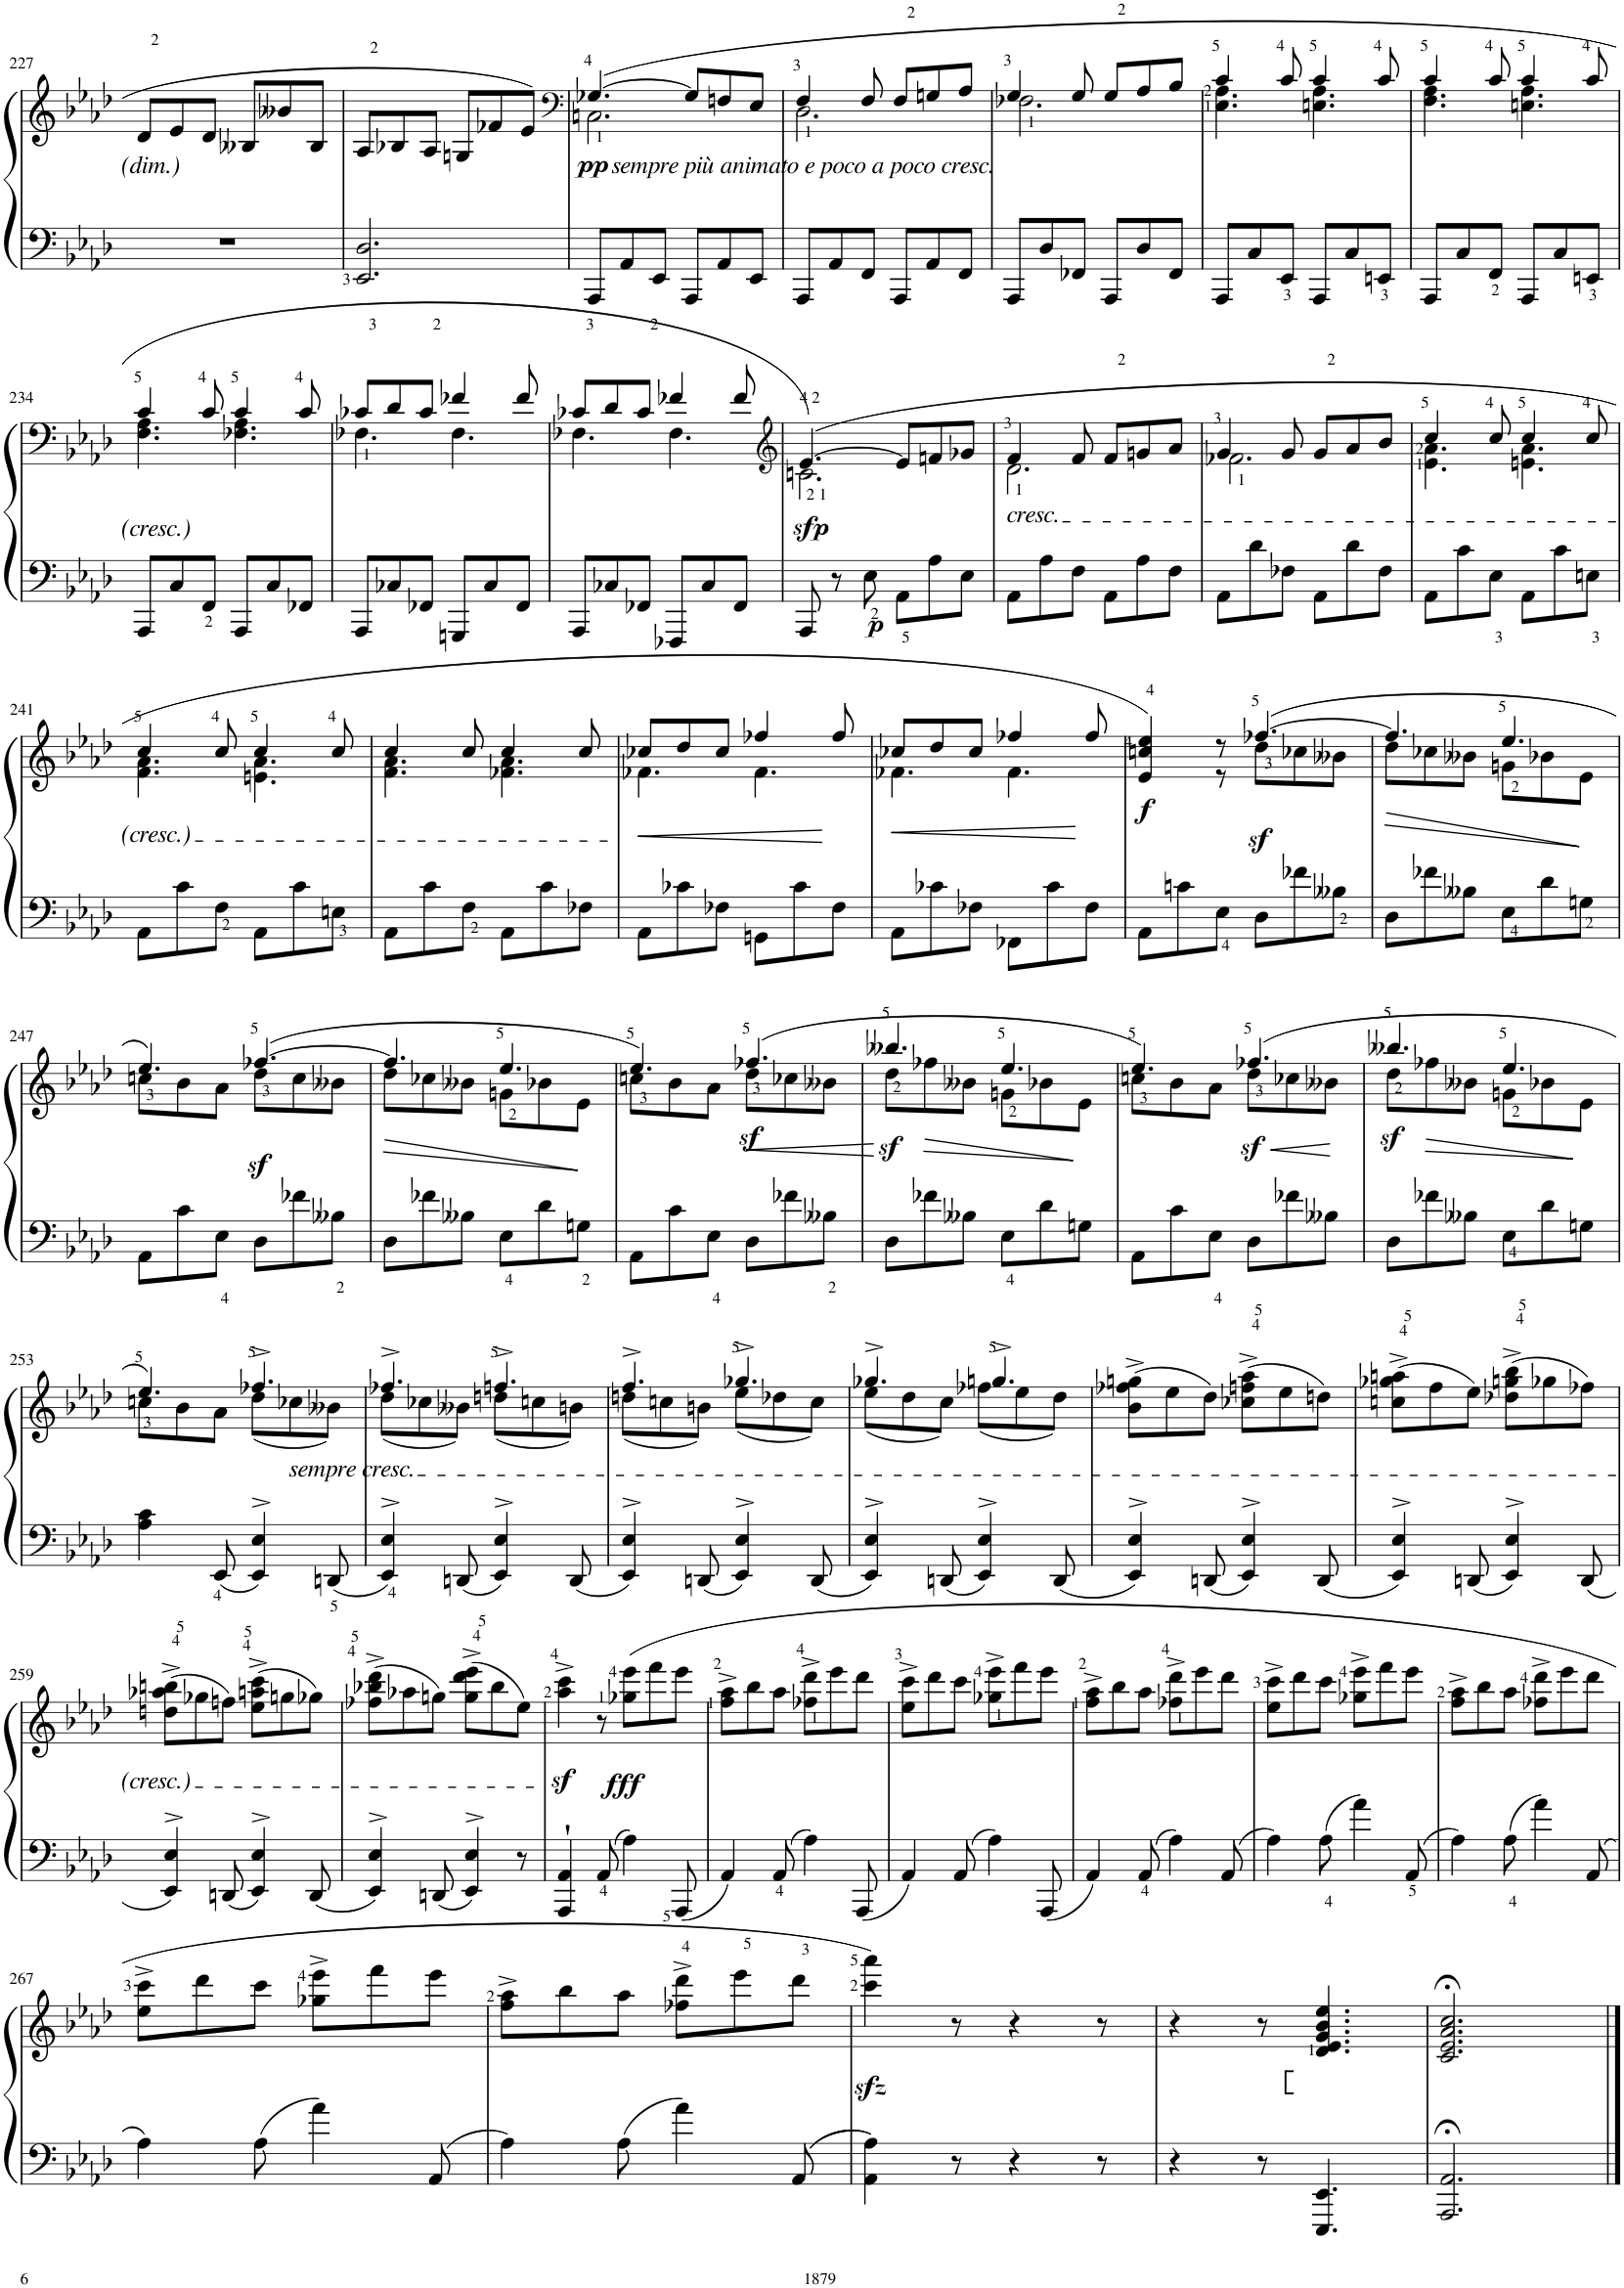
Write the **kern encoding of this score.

**kern	**kern	**dynam
*part1	*part1	*part1
*staff2	*staff1	*staff1/2
*I"Piano	*	*
*I'Pno.	*	*
!!LO:PB:g=z
*clefF4	*clefG2	*
*k[b-e-a-d-]	*k[b-e-a-d-]	*
*M6/8	*M6/8	*
=227	=227	=227
2.r	8d-/L	.
.	8e-/	.
.	8d-/J	.
.	8B--X/L	.
.	8b--X/	.
.	8B--/J	.
=228	=228	=228
2.EE-/ 2.D-/	8A-/L	.
.	8B-X/	.
.	8A-/J	.
.	8Gn/L	.
.	8f-X/	.
.	8e-/J	.
=229	=229	=229
*	*clefF4	*
*	*^	*
!	!LO:TX:b:i:t=sempre più animato e poco a poco cresc.	!	!
!	!	!	!LO:DY:b
8AAA-/L	([4.G-X/	2.Cn\	pp
8AA-/	.	.	.
8EE-/J	.	.	.
8AAA-/L	8G-/L]	.	.
8AA-/	8Fn/	.	.
8EE-/J	8E-/J	.	.
=230	=230	=230	=230
8AAA-/L	4F/	2.D-\	.
8AA-/	.	.	.
8FF/J	8F/	.	.
8AAA-/L	8F/L	.	.
8AA-/	8Gn/	.	.
8FF/J	8A-/J	.	.
=231	=231	=231	=231
8AAA-/L	4G/	2.F-X\	.
8D-/	.	.	.
8FF-X/J	8G/	.	.
8AAA-/L	8G/L	.	.
8D-/	8A-/	.	.
8FF-/J	8B-/J	.	.
=232	=232	=232	=232
8AAA-/L	4c/	4.E-\ 4.A-\	.
8C/	.	.	.
8EE-/J	8c/	.	.
8AAA-/L	4c/	4.En\ 4.A-\	.
8C/	.	.	.
8EEn/J	8c/	.	.
=233	=233	=233	=233
8AAA-/L	4c/	4.F\ 4.A-\	.
8C/	.	.	.
8FF/J	8c/	.	.
8AAA-/L	4c/	4.En\ 4.A-\	.
8C/	.	.	.
8EEn/J	8c/	.	.
!!LO:LB:g=z	!!
=234	=234	=234	=234
8AAA-/L	4c/	4.F\ 4.A-\	.
8C/	.	.	.
8FF/J	8c/	.	.
8AAA-/L	4c/	4.F-X\ 4.A-\	.
8C/	.	.	.
8FF-X/J	8c/	.	.
=235	=235	=235	=235
8AAA-/L	8c-X/L	4.F-X\	.
8C-X/	8d-/	.	.
8FF-X/J	8c-/J	.	.
8GGGn/L	4f-X/	4.F-\	.
8C-/	.	.	.
8FF-/J	8f-/	.	.
=236	=236	=236	=236
8AAA-/L	8c-X/L	4.F-X\	.
8C-X/	8d-/	.	.
8FF-X/J	8c-/J	.	.
8FFF-X/L	4f-X/	4.F-\	.
8C-/	.	.	.
8FF-/J	8f-/	.	.
=237	=237	=237	=237
*	*clefG2	*	*
!	!LO:TX:a:i:t=͡	!	!
!	!LO:TX:b:i:t=͜	!	!
!	!	!	!LO:DY:b
8AAA-/	([4.e-/)	2.cn\	sfp
8r	.	.	.
!	!	!	!LO:DY:b=2
8E-\	.	.	p
8AA-<\L	8e-/L]	.	.
8A-\	8fn/	.	.
8E-\J	8g-X/J	.	.
=238	=238	=238	=238
!	!LO:TX:b:i:t=cresc.	!	!
8AA-\L	4f/	2.d-\	.
8A-\	.	.	.
8F\J	8f/	.	.
8AA-\L	8f/L	.	.
8A-\	8gn/	.	.
8F\J	8a-/J	.	.
=239	=239	=239	=239
8AA-\L	4g/	2.f-X\	.
8d-\	.	.	.
8F-X\J	8g/	.	.
8AA-\L	8g/L	.	.
8d-\	8a-/	.	.
8F-\J	8b-/J	.	.
=240	=240	=240	=240
8AA-\L	4cc/	4.e-\ 4.a-\	.
8c\	.	.	.
8E-<\J	8cc/	.	.
8AA-\L	4cc/	4.en\ 4.a-\	.
8c\	.	.	.
8En<\J	8cc/	.	.
!!LO:LB:g=z	!!
=241	=241	=241	=241
8AA-\L	4cc/	4.f\ 4.a-\	.
8c\	.	.	.
8F\J	8cc/	.	.
8AA-\L	4cc/	4.en\ 4.a-\	.
8c\	.	.	.
8En\J	8cc/	.	.
=242	=242	=242	=242
8AA-\L	4cc/	4.f\ 4.a-\	.
8c\	.	.	.
8F\J	8cc/	.	.
8AA-\L	4cc/	4.f-X\ 4.a-\	.
8c\	.	.	.
8F-X\J	8cc/	.	.
=243	=243	=243	=243
!	!	!	!LO:HP:b
8AA-\L	8cc-X/L	4.f-X\	<
8c-X\	8dd-/	.	.
8F-X\J	8cc-/J	.	.
8GGn\L	4ff-X/	4.f-\	.
8c-\	.	.	.
8F-\J	8ff-/	.	.
=244	=244	=244	=244
!	!	!	!LO:HP:b
8AA-\L	8cc-X/L	4.f-X\	<
8c-X\	8dd-/	.	.
8F-X\J	8cc-/J	.	.
8FF-X\L	4ff-X/	4.f-\	.
8c-\	.	.	.
8F-\J	8ff-/	.	[
=245	=245	=245	=245
!	!	!	!LO:DY:b
8AA-\L	4ccn/ 4ee-/)	4e-/	f
8cn\	.	.	.
8E-\J	8r	8r	.
!	!	!	!LO:DY:b
8D-\L	([4.ff-X/	8dd-\L	sf
8f-X\	.	8cc-X\	.
8B--X\J	.	8b--X\J	.
=246	=246	=246	=246
!	!	!	!LO:HP:b
8D-\L	4.ff-/]	8dd-\L	>
8f-X\	.	8cc-X\	.
8B--X\J	.	8b--X\J	.
8E-\L	4.ee-/	8gn\L	.
8d-\	.	8b-X\	.
8Gn\J	.	8e-\J	.
*	*v	*v	*
.	.	[
!!LO:LB:g=z
=247	=247	=247
*	*^	*
8AA-\L	4.ee-/)	8ccn\L	.
8c\	.	8b-\	.
8E-<\J	.	8a-\J	.
!	!	!	!LO:DY:b
8D-\L	([4.ff-X/	8dd-\L	sf
8f-X\	.	8cc\	.
8B--X<\J	.	8b--X\J	.
=248	=248	=248	=248
!	!	!	!LO:HP:b
8D-\L	4.ff-/]	8dd-\L	>
8f-X\	.	8cc-X\	.
8B--X\J	.	8b--X\J	.
8E-<\L	4.ee-/	8gn\L	.
8d-\	.	8b-X\	.
8Gn<\J	.	8e-\J	.
*	*v	*v	*
.	.	]
=249	=249	=249
*	*^	*
8AA-\L	4.ee-/)	8ccn\L	.
8c\	.	8b-\	.
8E-<\J	.	8a-\J	.
!	!	!	!LO:HP:b
!	!	!	!LO:DY:n=1:b
8D-\L	(4.ff-X/	8dd-\L	< sf
8f-X\	.	8cc-X\	.
8B--X<\J	.	8b--X\J	.
*	*v	*v	*
.	.	]
=250	=250	=250
*	*^	*
!	!	!	!LO:DY:b
8D-\L	4.bb--X/	8dd-\L	sf
!	!	!	!LO:HP:b
8f-X\	.	8ff-X\	>
8B--X\J	.	8b--X\J	.
8E-<\L	4.ee-/	8gn\L	.
8d-\	.	8b-X\	.
8Gn\J	.	8e-\J	.
*	*v	*v	*
.	.	[
=251	=251	=251
*	*^	*
8AA-\L	4.ee-/)	8ccn\L	.
8c\	.	8b-\	.
8E-<\J	.	8a-\J	.
!	!	!	!LO:HP:b
!	!	!	!LO:DY:n=1:b
8D-\L	(4.ff-X/	8dd-\L	< sf
8f-X\	.	8cc-X\	.
8B--X\J	.	8b--X\J	.
*	*v	*v	*
.	.	]
=252	=252	=252
*	*^	*
!	!	!	!LO:DY:b
8D-\L	4.bb--X/	8dd-\L	sf
8f-X\	.	8ff-X\	.
8B--X\J	.	8b--X\J	.
8E-\L	4.ee-/	8gn\L	.
8d-\	.	8b-X\	.
8Gn\J	.	8e-\J	.
*	*v	*v	*
.	.	[
!!LO:LB:g=z
=253	=253	=253
*	*^	*
4A-\ 4c\	4.ee-/)	8ccn\L	.
.	.	8b-\	.
8EE-/	.	8a-\J	.
4EE-/^> 4E-/^>	4.ff-X^/	(8dd-\L	.
!	!	!LO:TX:b:i:t=sempre cresc.	!
.	.	8cc-X\	.
8DDn/	.	8b--X\J)	.
=254	=254	=254	=254
4EE-/^> 4E-/^>	4.ff-X^/	(8dd-\L	.
.	.	8cc-X\	.
8DDn/	.	8b--X\J)	.
4EE-/^> 4E-/^>	4.ffn^/	(8ddn\L	.
.	.	8ccn\	.
8DD/	.	8bn\J)	.
=255	=255	=255	=255
4EE-/^> 4E-/^>	4.ff^/	(8ddn\L	.
.	.	8ccn\	.
8DDn/	.	8bn\J)	.
4EE-/^> 4E-/^>	4.gg-X^/	(8ee-\L	.
.	.	8dd-X\	.
8DD/	.	8cc\J)	.
=256	=256	=256	=256
4EE-/^> 4E-/^>	4.gg-X^/	(8ee-\L	.
.	.	8dd-\	.
8DDn/	.	8cc\J)	.
4EE-/^> 4E-/^>	4.ggn^/	(8ff-X\L	.
.	.	8ee-\	.
8DD/	.	8dd-\J)	.
*	*v	*v	*
=257	=257	=257
4EE-/^> 4E-/^>	(8b-\^ 8ff-X\^ 8ggn\^L	.
.	8ee-\	.
8DDn/	8dd-\J)	.
4EE-/^> 4E-/^>	(8cc-X\^ 8ffn\^ 8aa-\^L	.
.	8ee-\	.
8DD/	8ddn\J)	.
=258	=258	=258
4EE-/^> 4E-/^>	(8ccn\^ 8gg-X\^ 8aan\^L	.
.	8ff\	.
8DDn/	8ee-\J)	.
4EE-/^> 4E-/^>	(8dd-X\^ 8ggn\^ 8bb-\^L	.
.	8gg-X\	.
8DD/	8ff-X\J)	.
!!LO:LB:g=z
=259	=259	=259
4EE-/^> 4E-/^>	(8ddn\^ 8aa-X\^ 8bbn\^L	.
.	8gg-X\	.
8DDn/	8ffn\J)	.
4EE-/^> 4E-/^>	(8ee-\^ 8aan\^ 8ccc\^L	.
.	8ggn\	.
8DD/	8gg-X\J)	.
=260	=260	=260
4EE-/^> 4E-/^>	(8ff-X\^ 8bb-X\^ 8ddd-\^L	.
.	8aa-X\	.
8DDn/	8ggn\J)	.
4EE-/^> 4E-/^>	(8gg\^ 8ddd-\^ 8eee-\^L	.
.	8bb-\	.
8r	8ee-\J)	.
=261	=261	=261
4AAA-/`> 4AA-/`>	4aa-\z<^ 4ccc\z<^	.
8AA-/	8r	.
!	!	!LO:DY:b
4A-\	(8gg-X\ 8eee-\L	fff
.	8fff\	.
8AAA-/	8eee-\J	.
=262	=262	=262
4AA-/	8ff\^ 8aa-\^L	.
.	8bb-\	.
8AA-/	8aa-\J	.
4A-\	8ff-X\^ 8ddd-\^L	.
.	8eee-\	.
8AAA-/	8ddd-\J	.
=263	=263	=263
4AA-/	8ee-\^ 8ccc\^L	.
.	8ddd-\	.
8AA-/	8ccc\J	.
4A-\	8gg-X\^ 8eee-\^L	.
.	8fff\	.
8AAA-/	8eee-\J	.
=264	=264	=264
4AA-/	8ff\^ 8aa-\^L	.
.	8bb-\	.
8AA-/	8aa-\J	.
4A-\	8ff-X\^ 8ddd-\^L	.
.	8eee-\	.
8AA-/	8ddd-\J	.
=265	=265	=265
4A-\	8ee-\^ 8ccc\^L	.
.	8ddd-\	.
8A-<\	8ccc\J	.
4a-\	8gg-X\^ 8eee-\^L	.
.	8fff\	.
8AA-/	8eee-\J	.
=266	=266	=266
4A-\	8ff\^ 8aa-\^L	.
.	8bb-\	.
8A-<\	8aa-\J	.
4a-\	8ff-X\^ 8ddd-\^L	.
.	8eee-\	.
8AA-/	8ddd-\J	.
!!LO:LB:g=z
=267	=267	=267
4A-\	8ee-\^ 8ccc\^L	.
.	8ddd-\	.
8A-\	8ccc\J	.
4a-\	8gg-X\^ 8eee-\^L	.
.	8fff\	.
8AA-/	8eee-\J	.
=268	=268	=268
4A-\	8ff\^ 8aa-\^L	.
.	8bb-\	.
8A-\	8aa-\J	.
4a-\	8ff-X\^ 8ddd-\^L	.
.	8eee-\	.
8AA-/	8ddd-\J	.
=269	=269	=269
4AA-\ 4A-\	4ccc\zz< 4aaa-\zz<)	.
8r	8r	.
4r	4r	.
8r	8r	.
=270	=270	=270
*	*^	*
4r	4r	4ryy	.
8r	8r	8ryy	.
4.EEE-/ 4.EE-/	4.g/ 4.b-/ 4.ee-/	4.d-/ 4.e-/	.
*	*v	*v	*
=271	=271	=271
2.AAA-/;< 2.AA-/;<	2.c/;< 2.e-/;< 2.a-/;< 2.cc/;<	.
==	==	==
*-	*-	*-
